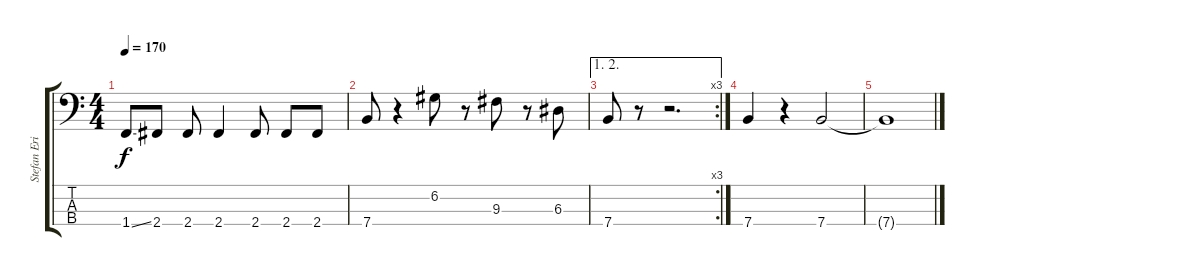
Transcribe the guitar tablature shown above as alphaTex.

\track ("Stefan Ericsson (Bass)" "Stefan Eri") {instrument electricbassfinger}
\staff {score tabs}
\tuning (G2 D2 A1 E1) {hide}
\ts (4 4)
\tempo 170
\clef f4
\ks c
1.4{ss}.8{dy f} 2.4.8 2.4.8 2.4.4 2.4.8 2.4.8 2.4.8 |
7.4.8 r.4 6.2.8 r.8 9.3.8 r.8 6.3.8 |
\ae (1 2)
\rc 3
7.4.8 r.8 r.2{d} |
7.4.4 r.4 7.4.2 |
7.4{t}.1
